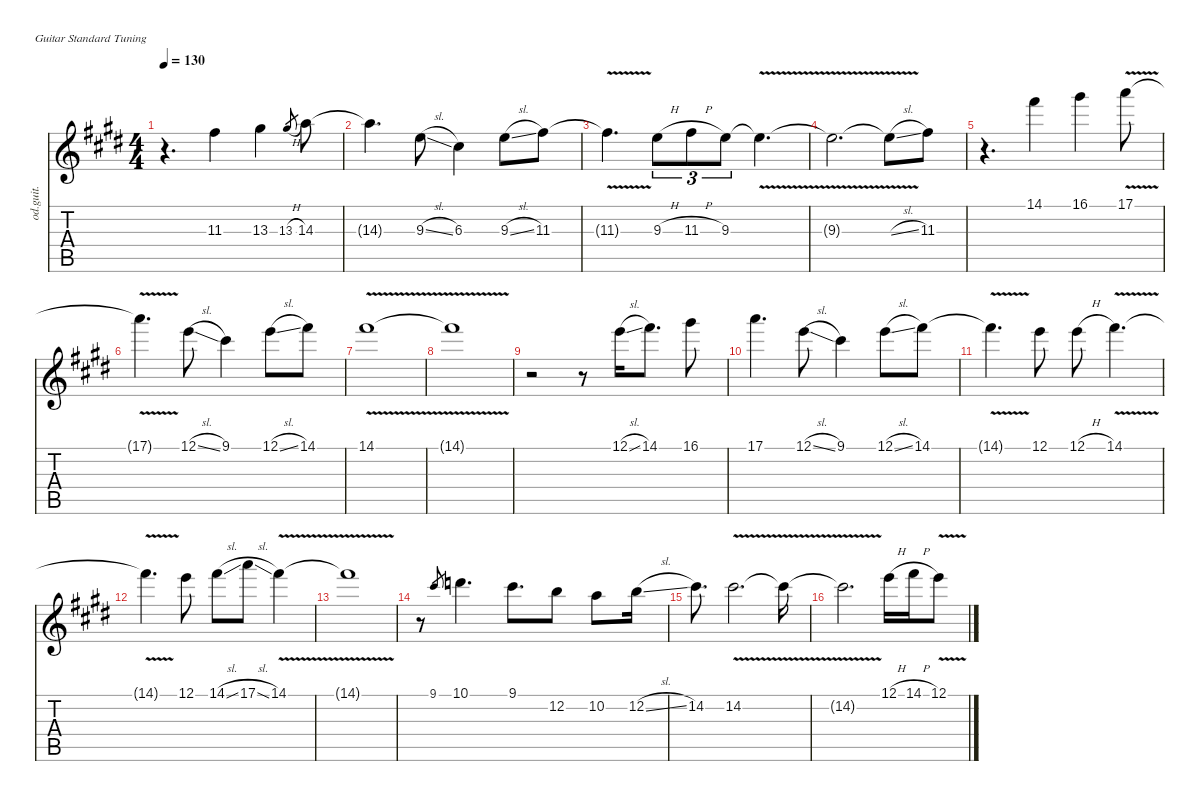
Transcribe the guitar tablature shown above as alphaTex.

\defaultSystemsLayout 4
\hideDynamics
\bracketExtendMode nobrackets
\otherSystemsTrackNameOrientation horizontal
\track ("Al - Electric Guitar" "od.guit.") {instrument overdrivenguitar}
\staff {score tabs}
\tuning (E4 B3 G3 D3 A2 E2)
\ts (4 4)
\tempo 130
\clef g2
\ks e
r.4{d dy f beam Down} 11.3{acc #}.4{beam Down} 13.3{acc #}.4{beam Down} 13.3{h acc #}.8{gr dy mf beam Up} 14.3{acc forcenatural}.8{dy f beam Down} |
14.3{t acc forcenatural}.4{d beam Down} 9.3{sl acc forcenatural}.8{beam Down} 6.3{acc #}.4{beam Down} 9.3{sl acc forcenatural}.8{beam Down} 11.3{acc #}.8{beam Down} |
11.3{v t acc #}.4{d beam Down} 9.3{h acc forcenatural}.8{tu (3 2) beam Down} 11.3{h acc #}.8{tu (3 2) beam Down} 9.3{acc forcenatural}.8{tu (3 2) beam Down} 9.3{v t acc forcenatural}.4{d beam Down} |
9.3{v t acc forcenatural}.2{d beam Down} 9.3{v sl t acc forcenatural}.8{beam Down} 11.3{acc #}.8{beam Down} |
r.4{d beam Down} 14.1{acc #}.4{beam Down} 16.1{acc #}.4{beam Down} 17.1{v acc forcenatural}.8{beam Down} |
17.1{v t acc forcenatural}.4{d beam Down} 12.1{sl acc forcenatural}.8{beam Down} 9.1{acc #}.4{beam Down} 12.1{sl acc forcenatural}.8{beam Down} 14.1{acc #}.8{beam Down} |
14.1{v acc #}.1{beam Down} |
14.1{v t acc #}.1{beam Down} |
r.2{beam Down} r.8{beam Down} 12.1{sl acc forcenatural}.16{beam Down} 14.1{acc #}.8{d beam Down} 16.1{acc #}.8{beam Down} |
17.1{acc forcenatural}.4{d beam Down} 12.1{sl acc forcenatural}.8{beam Down} 9.1{acc #}.4{beam Down} 12.1{sl acc forcenatural}.8{beam Down} 14.1{acc #}.8{beam Down} |
14.1{v t acc #}.4{d beam Down} 12.1{acc forcenatural}.8{beam Down} 12.1{h acc forcenatural}.8{beam Down} 14.1{v acc #}.4{d beam Down} |
14.1{v t acc #}.4{d beam Down} 12.1{acc forcenatural}.8{beam Down} 14.1{sl acc #}.8{beam Down} 17.1{sl acc forcenatural}.8{beam Down} 14.1{v acc #}.4{beam Down} |
14.1{v t acc #}.1{beam Down} |
r.8{beam Down} 9.1{acc #}.8{gr dy mf beam Up} 10.1{acc forcenatural}.4{d dy f beam Down} 9.1{acc #}.8{d beam Down} 12.2{acc forcenatural}.8{beam Down} 10.2{acc forcenatural}.8{beam Down} 12.2{sl acc forcenatural}.16{beam Down} |
14.2{acc #}.8{d beam Down} 14.2{v acc #}.2{d beam Down} 14.2{v t acc #}.16{beam Down} |
14.2{v t acc #}.2{d beam Down} 12.1{h acc forcenatural}.16{beam Down} 14.1{h acc #}.16{beam Down} 12.1{v acc forcenatural}.8{beam Down}
